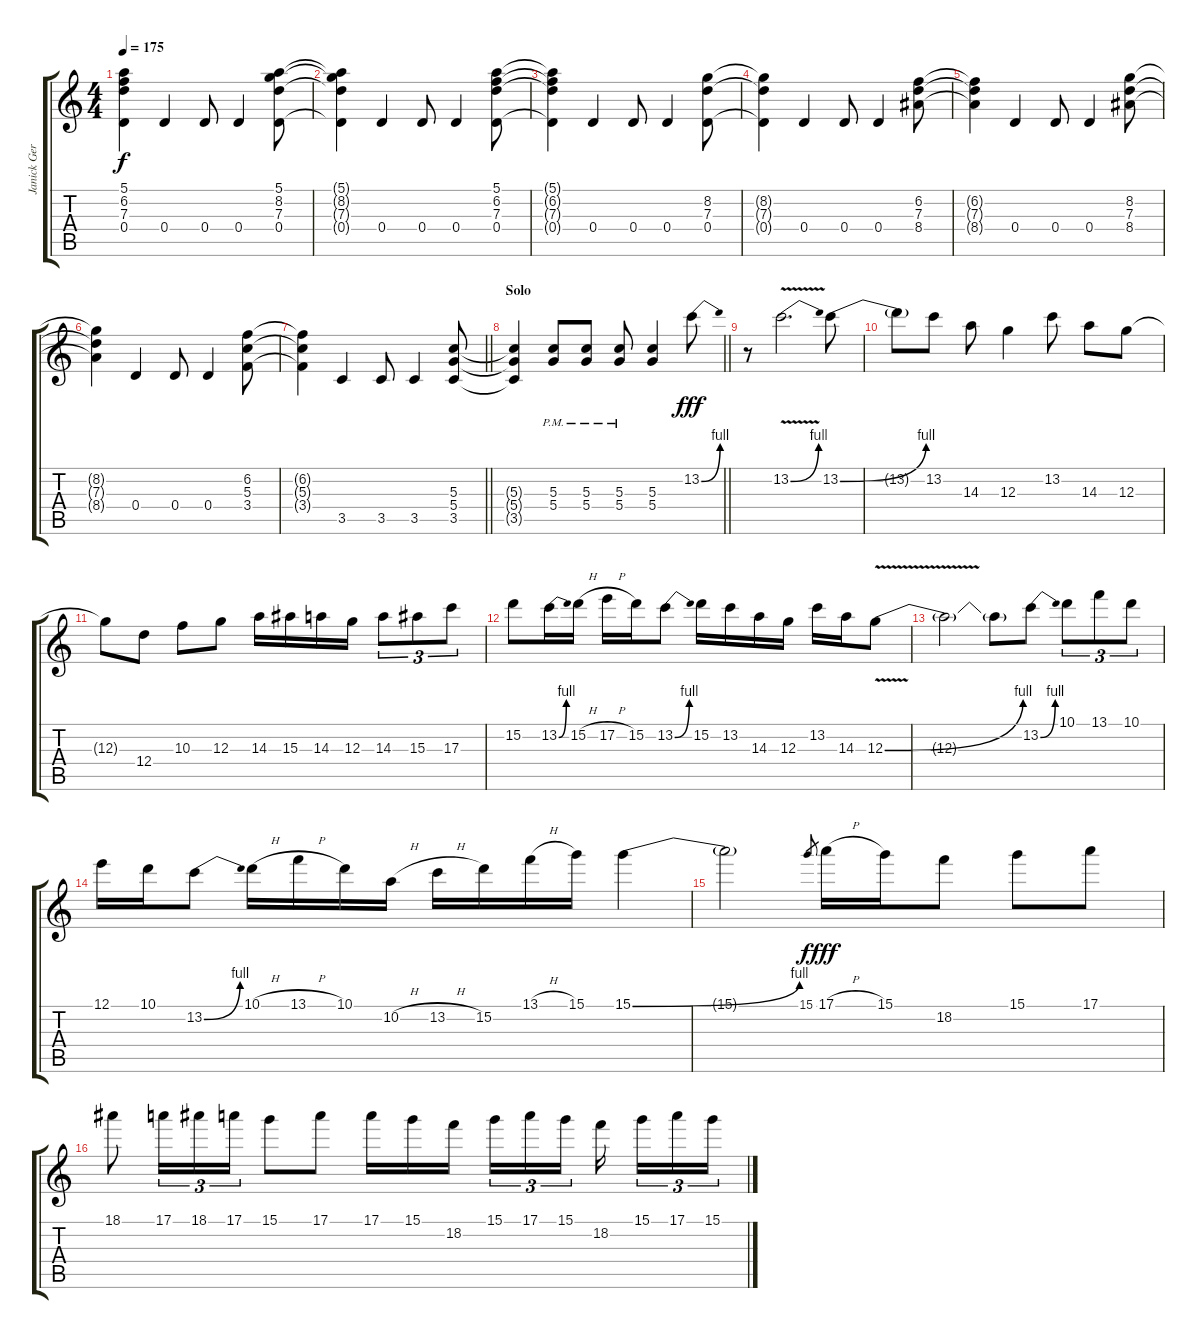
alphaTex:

\track ("Janick Gers" "Janick Ger") {instrument distortionguitar}
\staff {score tabs}
\tuning (E4 B3 G3 D3 A2 E2) {hide}
\ts (4 4)
\tempo 175
\clef g2
\ks c
(5.1{t} 6.2{t} 7.3{t} 0.4{t}).4{dy f} 0.4.4 0.4.8 0.4.4 (5.1 8.2 7.3 0.4).8 |
(5.1{t} 8.2{t} 7.3{t} 0.4{t}).4 0.4.4 0.4.8 0.4.4 (5.1 6.2 7.3 0.4).8 |
(5.1{t} 6.2{t} 7.3{t} 0.4{t}).4 0.4.4 0.4.8 0.4.4 (8.2 7.3 0.4).8 |
(8.2{t} 7.3{t} 0.4{t}).4 0.4.4 0.4.8 0.4.4 (6.2 7.3 8.4).8 |
(6.2{t} 7.3{t} 8.4{t}).4 0.4.4 0.4.8 0.4.4 (8.2 7.3 8.4).8 |
(8.2{t} 7.3{t} 8.4{t}).4 0.4.4 0.4.8 0.4.4 (6.2 5.3 3.4).8 |
\barLineRight lightlight
(6.2{t} 5.3{t} 3.4{t}).4 3.5.4 3.5.8 3.5.4 (5.3 5.4 3.5).8 |
\section ("" "Solo")
\barLineRight lightlight
(5.3{t} 5.4{t} 3.5{t}).4 (5.3{pm} 5.4{pm}).8 (5.3{pm} 5.4{pm}).8 (5.3{pm} 5.4{pm}).8 (5.3 5.4).4 13.2{be (bend 0 0 60 4)}.8{dy fff} |
r.8 13.2{be (bend 0 0 60 4) v}.2{d} 13.2{be (bend 0 0 60 4)}.8 |
13.2{t}.8 13.2.8 14.3.8 12.3.4 13.2.8 14.3.8 12.3.8 |
12.3{t}.8 12.4.8 10.3.8 12.3.8 14.3.16 15.3.16 14.3.16 12.3.16 14.3.8{tu (3 2)} 15.3.8{tu (3 2)} 17.3.8{tu (3 2)} |
15.2.8 13.2{be (bend 0 0 60 4)}.16 15.2{h}.16 17.2{h}.16 15.2.16 13.2{be (bend 0 0 60 4)}.8 15.2.16 13.2.16 14.3.16 12.3.16 13.2.16 14.3.16 12.3{be (bend 0 0 60 4) v}.8 |
12.3{t}.2 12.3{t}.8 13.2{be (bend 0 0 60 4)}.8 10.1.8{tu (3 2)} 13.1.8{tu (3 2)} 10.1.8{tu (3 2)} |
12.1.16 10.1.16 13.2{be (bend 0 0 60 4)}.8 10.1{h}.16 13.1{h}.16 10.1.16 10.2{h}.16 13.2{h}.16 15.2.16 13.1{h}.16 15.1.16 15.1{be (bend 0 0 60 4)}.4 |
15.1{t}.2 15.1.8{gr dy f} 17.1{h}.16{dy fff} 15.1.16 18.2.8 15.1.8 17.1.8 |
18.1.8 17.1.16{tu (3 2)} 18.1.16{tu (3 2)} 17.1.16{tu (3 2)} 15.1.8 17.1.8 17.1.16 15.1.16 18.2.16{beam splitsecondary} 15.1.16{tu (3 2)} 17.1.16{tu (3 2)} 15.1.16{tu (3 2) beam splitsecondary} 18.2.16{beam splitsecondary} 15.1.16{tu (3 2)} 17.1.16{tu (3 2)} 15.1.16{tu (3 2)}
